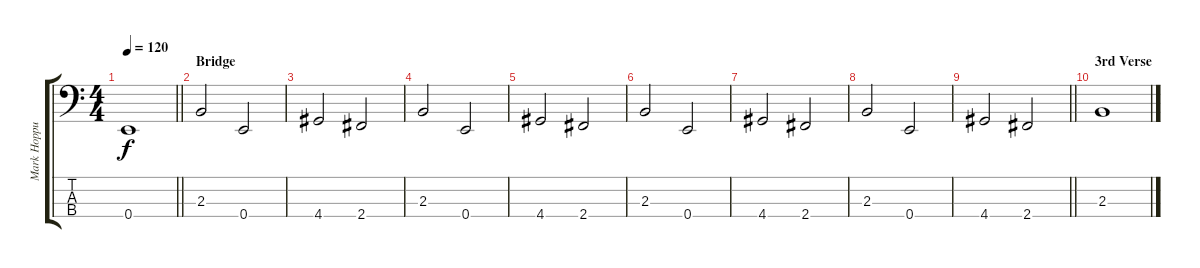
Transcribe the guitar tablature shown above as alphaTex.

\track ("Mark Hoppus - Bass" "Mark Hoppu") {instrument electricbassfinger}
\staff {score tabs}
\tuning (G2 D2 A1 E1) {hide}
\ts (4 4)
\tempo 120
\clef f4
\barLineRight lightlight
\ks c
0.4{t}.1{dy f} |
\section ("" "Bridge")
2.3.2 0.4.2 |
4.4.2 2.4.2 |
2.3.2 0.4.2 |
4.4.2 2.4.2 |
2.3.2 0.4.2 |
4.4.2 2.4.2 |
2.3.2 0.4.2 |
\barLineRight lightlight
4.4.2 2.4.2 |
\section ("" "3rd Verse")
2.3.1
